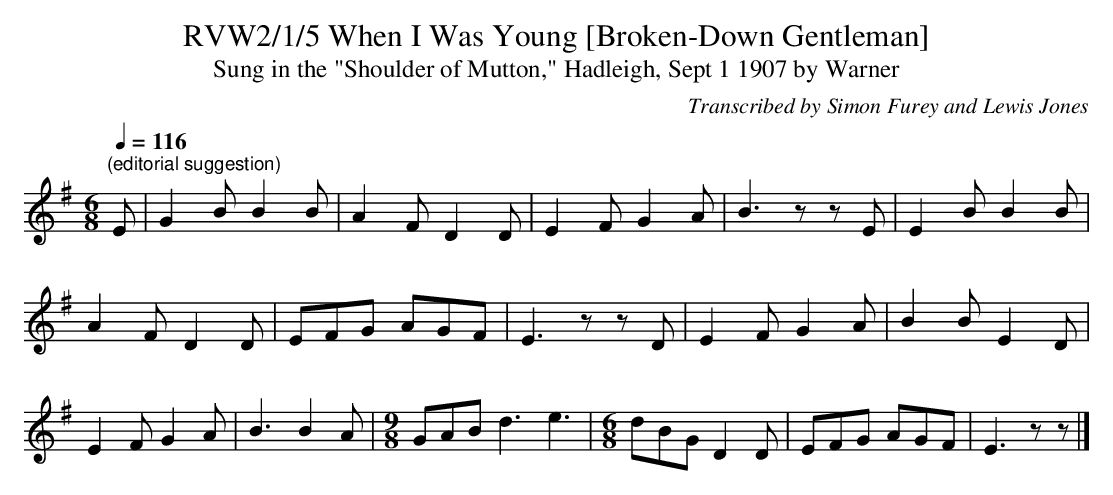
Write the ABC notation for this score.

X:1
T:RVW2/1/5 When I Was Young [Broken-Down Gentleman]
T:Sung in the "Shoulder of Mutton," Hadleigh, Sept 1 1907 by Warner
C:Transcribed by Simon Furey and Lewis Jones
L:1/8
Q:1/4=116
M:6/8
K:G
"^(editorial suggestion) " E | G2 B B2 B | A2 F D2 D | E2 F G2 A | B3 z z E | E2 B B2 B |$
A2 F D2 D | EFG AGF | E3 z z D | E2 F G2 A | B2 B E2 D |$ E2 F G2 A | B3 B2 A |[M:9/8] GAB d3 e3 |
[M:6/8] dBG D2 D | EFG AGF | E3 z z |]
